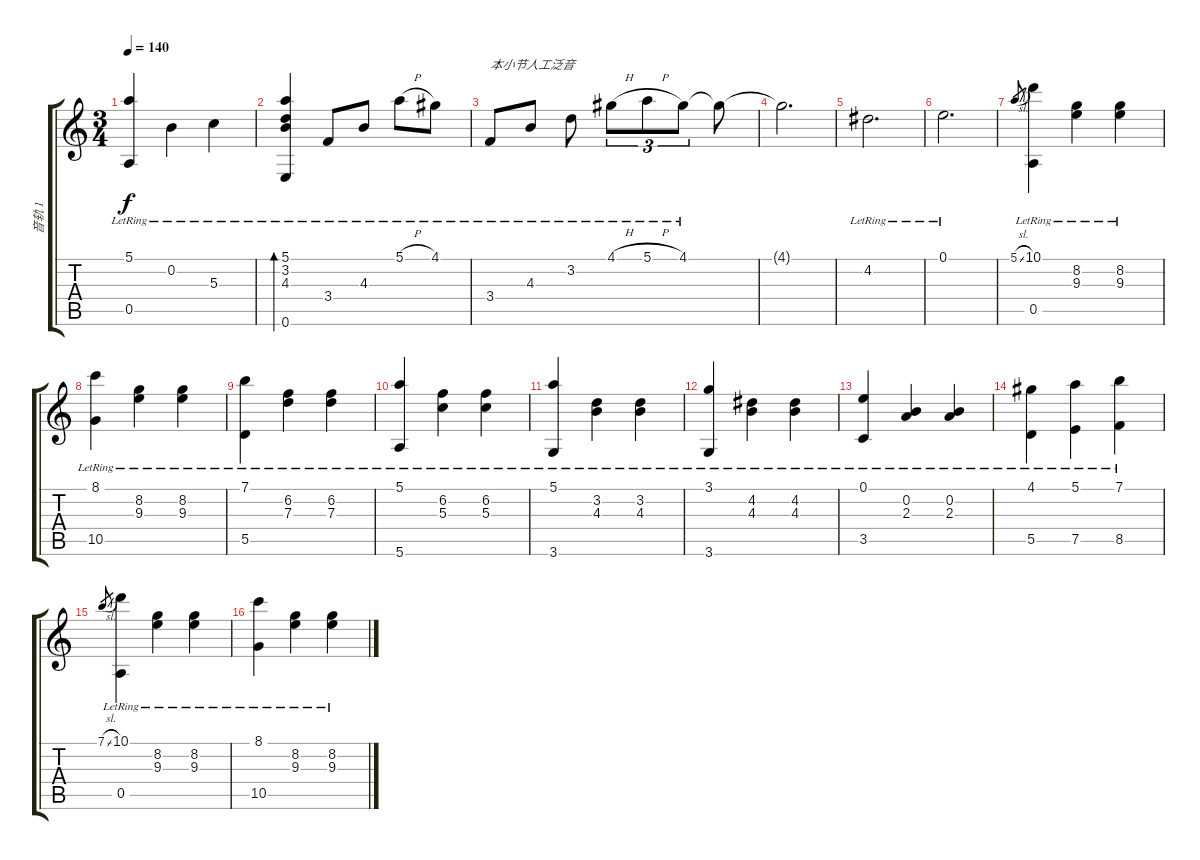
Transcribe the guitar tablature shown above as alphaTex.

\track ("音轨 1" "音轨 1") {instrument acousticguitarsteel}
\staff {score tabs}
\tuning (E4 B3 G3 D3 A2 E2) {hide}
\ts (3 4)
\tempo 140
\clef g2
\ks c
(5.1{lr} 0.5{lr}).4{dy f} 0.2{lr}.4 5.3{lr}.4 |
(5.1{lr} 3.2{lr} 4.3{lr} 0.6{lr}).4{bd 480} 3.4{lr}.8 4.3{lr}.8 5.1{h lr}.8 4.1{lr}.8 |
3.4{lr}.8{txt "本小节人工泛音"} 4.3{lr}.8 3.2{lr}.8 4.1{h lr}.8{tu (3 2)} 5.1{h lr}.8{tu (3 2)} 4.1{lr}.8{tu (3 2)} 4.1{t}.8 |
4.1{t}.2{d} |
4.2{lr}.2{d} |
0.1{lr}.2{d} |
5.1{sl}.8{gr} (10.1{lr} 0.5{lr}).4 (8.2{lr} 9.3{lr}).4 (8.2{lr} 9.3{lr}).4 |
(8.1{lr} 10.5{lr}).4 (8.2{lr} 9.3{lr}).4 (8.2{lr} 9.3{lr}).4 |
(7.1{lr} 5.5{lr}).4 (6.2{lr} 7.3{lr}).4 (6.2{lr} 7.3{lr}).4 |
(5.1{lr} 5.6{lr}).4 (6.2{lr} 5.3{lr}).4 (6.2{lr} 5.3{lr}).4 |
(5.1{lr} 3.6{lr}).4 (3.2{lr} 4.3{lr}).4 (3.2{lr} 4.3{lr}).4 |
(3.1{lr} 3.6{lr}).4 (4.2{lr} 4.3{lr}).4 (4.2{lr} 4.3{lr}).4 |
(0.1{lr} 3.5{lr}).4 (0.2{lr} 2.3).4 (0.2{lr} 2.3{lr}).4 |
(4.1{lr} 5.5{lr}).4 (5.1{lr} 7.5{lr}).4 (7.1{lr} 8.5{lr}).4 |
7.1{sl}.8{gr} (10.1{lr} 0.5{lr}).4 (8.2{lr} 9.3{lr}).4 (8.2{lr} 9.3{lr}).4 |
(8.1{lr} 10.5{lr}).4 (8.2{lr} 9.3{lr}).4 (8.2{lr} 9.3{lr}).4
